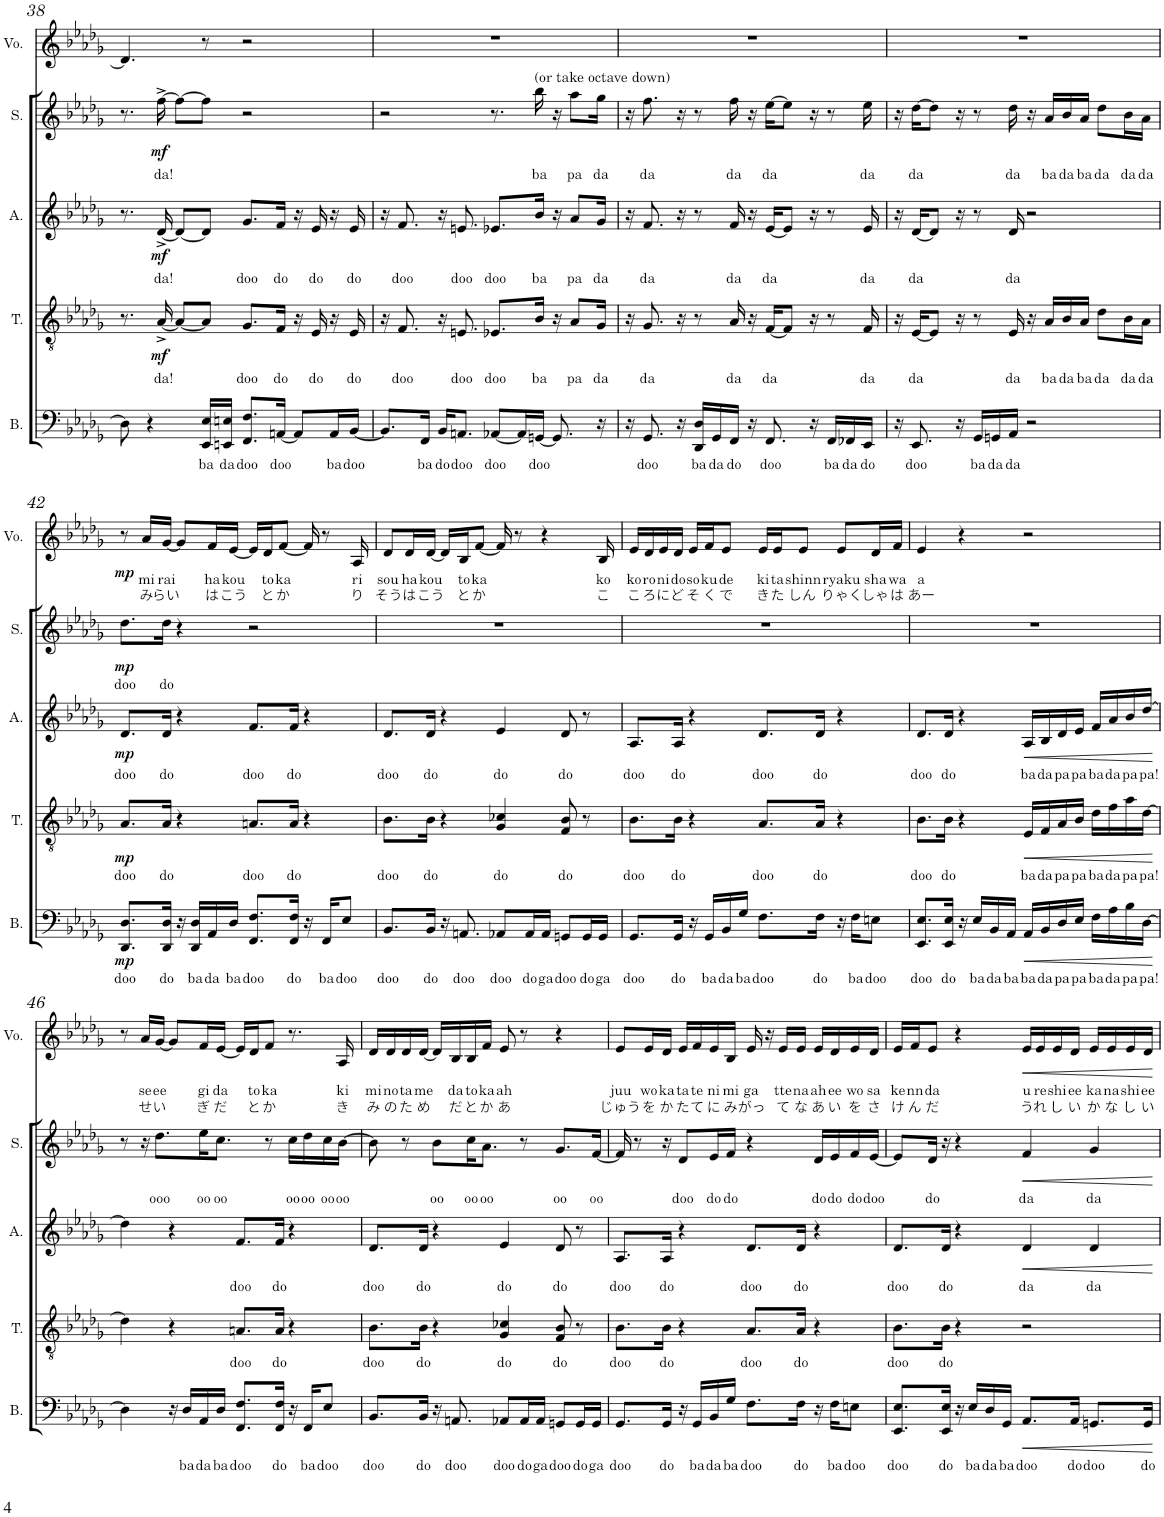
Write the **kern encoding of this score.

**kern	**text	**dynam	**kern	**text	**dynam	**kern	**text	**dynam	**kern	**text	**dynam	**kern	**text	**text	**dynam
*part5	*part5	*part5	*part4	*part4	*part4	*part3	*part3	*part3	*part2	*part2	*part2	*part1	*part1	*part1	*part1
*staff5	*staff5	*staff5	*staff4	*staff4	*staff4	*staff3	*staff3	*staff3	*staff2	*staff2	*staff2	*staff1	*staff1	*staff1	*staff1
*I"Bass	*	*	*I"Tenor	*	*	*I"Alto	*	*	*I"Soprano	*	*	*I"Voice	*	*	*
*I'B.	*	*	*I'T.	*	*	*I'A.	*	*	*I'S.	*	*	*I'Vo.	*	*	*
!!LO:PB:g=z
*clefF4	*	*	*clefGv2	*	*	*clefG2	*	*	*clefG2	*	*	*clefG2	*	*	*
*k[b-e-a-d-g-]	*	*	*k[b-e-a-d-g-]	*	*	*k[b-e-a-d-g-]	*	*	*k[b-e-a-d-g-]	*	*	*k[b-e-a-d-g-]	*	*	*
*M4/4	*	*	*M4/4	*	*	*M4/4	*	*	*M4/4	*	*	*M4/4	*	*	*
=38	=38	=38	=38	=38	=38	=38	=38	=38	=38	=38	=38	=38	=38	=38	=38
8D-\]	.	.	8.r	.	.	8.r	.	.	8.r	.	.	4.d-/]	.	.	.
4r	.	.	.	.	.	.	.	.	.	.	.	.	.	.	.
!	!	!	!	!LO:LY:b	!LO:DY:b	!	!LO:LY:b	!LO:DY:b	!	!LO:LY:b	!LO:DY:b	!	!	!	!
.	.	.	[16A-^/	da!	mf	[16d-^/	da!	mf	[16ff^\	da!	mf	.	.	.	.
.	.	.	8A-/L_	.	.	8d-/L_	.	.	8ff\L_	.	.	.	.	.	.
!	!LO:LY:b	!	!	!	!	!	!	!	!	!	!	!	!	!	!
16EE-/ 16E-/LL	ba	.	8A-/J]	.	.	8d-/J]	.	.	8ff\J]	.	.	8r	.	.	.
!	!LO:LY:b	!	!	!	!	!	!	!	!	!	!	!	!	!	!
16EEn/ 16En/JJ	da	.	.	.	.	.	.	.	.	.	.	.	.	.	.
!	!LO:LY:b	!	!	!LO:LY:b	!	!	!LO:LY:b	!	!	!	!	!	!	!	!
8.FF/ 8.F/L	doo	.	8.G-/L	doo	.	8.g-/L	doo	.	2r	.	.	2r	.	.	.
!	!LO:LY:b	!	!	!LO:LY:b	!	!	!LO:LY:b	!	!	!	!	!	!	!	!
[16AAn/Jk	doo	.	16F/Jk	do	.	16f/Jk	do	.	.	.	.	.	.	.	.
8AA/L]	.	.	16r	.	.	16r	.	.	.	.	.	.	.	.	.
!	!	!	!	!LO:LY:b	!	!	!LO:LY:b	!	!	!	!	!	!	!	!
.	.	.	16E-/	do	.	16e-/	do	.	.	.	.	.	.	.	.
!	!LO:LY:b	!	!	!	!	!	!	!	!	!	!	!	!	!	!
16AA/L	ba	.	16r	.	.	16r	.	.	.	.	.	.	.	.	.
!	!LO:LY:b	!	!	!LO:LY:b	!	!	!LO:LY:b	!	!	!	!	!	!	!	!
[16BB-/JJ	doo	.	16E-/	do	.	16e-/	do	.	.	.	.	.	.	.	.
=39	=39	=39	=39	=39	=39	=39	=39	=39	=39	=39	=39	=39	=39	=39	=39
8.BB-/L]	.	.	16r	.	.	16r	.	.	2r	.	.	1r	.	.	.
!	!	!	!	!LO:LY:b	!	!	!LO:LY:b	!	!	!	!	!	!	!	!
.	.	.	8.F/	doo	.	8.f/	doo	.	.	.	.	.	.	.	.
!	!LO:LY:b	!	!	!	!	!	!	!	!	!	!	!	!	!	!
16FF/Jk	ba	.	.	.	.	.	.	.	.	.	.	.	.	.	.
!	!LO:LY:b	!	!	!	!	!	!	!	!	!	!	!	!	!	!
16BB-/KL	do	.	16r	.	.	16r	.	.	.	.	.	.	.	.	.
!	!LO:LY:b	!	!	!LO:LY:b	!	!	!LO:LY:b	!	!	!	!	!	!	!	!
8.AAn/J	doo	.	8.En/	doo	.	8.en/	doo	.	.	.	.	.	.	.	.
!	!LO:LY:b	!	!	!LO:LY:b	!	!	!LO:LY:b	!	!	!	!	!	!	!	!
[8AA-X/L	doo	.	8.E-X/L	doo	.	8.e-X/L	doo	.	8.r	.	.	.	.	.	.
16AA-/L]	.	.	.	.	.	.	.	.	.	.	.	.	.	.	.
!	!	!	!	!	!	!	!	!	!LO:TX:a:t=(or take octave down)	!	!	!	!	!	!
!	!LO:LY:b	!	!	!LO:LY:b	!	!	!LO:LY:b	!	!	!LO:LY:b	!	!	!	!	!
[16GGn/JJ	doo	.	16B-/Jk	ba	.	16b-/Jk	ba	.	16bb-\	ba	.	.	.	.	.
8.GG/]	.	.	16r	.	.	16r	.	.	16r	.	.	.	.	.	.
!	!	!	!	!LO:LY:b	!	!	!LO:LY:b	!	!	!LO:LY:b	!	!	!	!	!
.	.	.	8A-/L	pa	.	8a-/L	pa	.	8aa-\L	pa	.	.	.	.	.
!	!	!	!	!LO:LY:b	!	!	!LO:LY:b	!	!	!LO:LY:b	!	!	!	!	!
16r	.	.	16G-/Jk	da	.	16g-/Jk	da	.	16gg-\Jk	da	.	.	.	.	.
=40	=40	=40	=40	=40	=40	=40	=40	=40	=40	=40	=40	=40	=40	=40	=40
16r	.	.	16r	.	.	16r	.	.	16r	.	.	1r	.	.	.
!	!LO:LY:b	!	!	!LO:LY:b	!	!	!LO:LY:b	!	!	!LO:LY:b	!	!	!	!	!
8.GG-/	doo	.	8.G-/	da	.	8.f/	da	.	8.ff\	da	.	.	.	.	.
16r	.	.	16r	.	.	16r	.	.	16r	.	.	.	.	.	.
!	!LO:LY:b	!	!	!	!	!	!	!	!	!	!	!	!	!	!
16DD-/ 16D-/LL	ba	.	8r	.	.	8r	.	.	8r	.	.	.	.	.	.
!	!LO:LY:b	!	!	!	!	!	!	!	!	!	!	!	!	!	!
16GG-/	da	.	.	.	.	.	.	.	.	.	.	.	.	.	.
!	!LO:LY:b	!	!	!LO:LY:b	!	!	!LO:LY:b	!	!	!LO:LY:b	!	!	!	!	!
16FF/JJ	do	.	16A-/	da	.	16f/	da	.	16ff\	da	.	.	.	.	.
16r	.	.	16r	.	.	16r	.	.	16r	.	.	.	.	.	.
!	!LO:LY:b	!	!	!LO:LY:b	!	!	!LO:LY:b	!	!	!LO:LY:b	!	!	!	!	!
8.FF/	doo	.	[16F/KL	da	.	[16e-/KL	da	.	[16ee-\KL	da	.	.	.	.	.
.	.	.	8F/J]	.	.	8e-/J]	.	.	8ee-\J]	.	.	.	.	.	.
16r	.	.	16r	.	.	16r	.	.	16r	.	.	.	.	.	.
!	!LO:LY:b	!	!	!	!	!	!	!	!	!	!	!	!	!	!
16FF/LL	ba	.	8r	.	.	8r	.	.	8r	.	.	.	.	.	.
!	!LO:LY:b	!	!	!	!	!	!	!	!	!	!	!	!	!	!
16FF-X/	da	.	.	.	.	.	.	.	.	.	.	.	.	.	.
!	!LO:LY:b	!	!	!LO:LY:b	!	!	!LO:LY:b	!	!	!LO:LY:b	!	!	!	!	!
16EE-/JJ	do	.	16F/	da	.	16e-/	da	.	16ee-\	da	.	.	.	.	.
=41	=41	=41	=41	=41	=41	=41	=41	=41	=41	=41	=41	=41	=41	=41	=41
16r	.	.	16r	.	.	16r	.	.	16r	.	.	1r	.	.	.
!	!LO:LY:b	!	!	!LO:LY:b	!	!	!LO:LY:b	!	!	!LO:LY:b	!	!	!	!	!
8.EE-/	doo	.	[16E-/KL	da	.	[16d-/KL	da	.	[16dd-\KL	da	.	.	.	.	.
.	.	.	8E-/J]	.	.	8d-/J]	.	.	8dd-\J]	.	.	.	.	.	.
16r	.	.	16r	.	.	16r	.	.	16r	.	.	.	.	.	.
!	!LO:LY:b	!	!	!	!	!	!	!	!	!	!	!	!	!	!
16GG-/LL	ba	.	8r	.	.	8r	.	.	8r	.	.	.	.	.	.
!	!LO:LY:b	!	!	!	!	!	!	!	!	!	!	!	!	!	!
16GGn/	da	.	.	.	.	.	.	.	.	.	.	.	.	.	.
!	!LO:LY:b	!	!	!LO:LY:b	!	!	!LO:LY:b	!	!	!LO:LY:b	!	!	!	!	!
16AA-/JJ	da	.	16E-/	da	.	16d-/	da	.	16dd-\	da	.	.	.	.	.
2r	.	.	16r	.	.	2r	.	.	16r	.	.	.	.	.	.
!	!	!	!	!LO:LY:b	!	!	!	!	!	!LO:LY:b	!	!	!	!	!
.	.	.	16A-/LL	ba	.	.	.	.	16a-/LL	ba	.	.	.	.	.
!	!	!	!	!LO:LY:b	!	!	!	!	!	!LO:LY:b	!	!	!	!	!
.	.	.	16B-/	da	.	.	.	.	16b-/	da	.	.	.	.	.
!	!	!	!	!LO:LY:b	!	!	!	!	!	!LO:LY:b	!	!	!	!	!
.	.	.	16A-/JJ	ba	.	.	.	.	16a-/JJ	ba	.	.	.	.	.
!	!	!	!	!LO:LY:b	!	!	!	!	!	!LO:LY:b	!	!	!	!	!
.	.	.	8d-\L	da	.	.	.	.	8dd-\L	da	.	.	.	.	.
!	!	!	!	!LO:LY:b	!	!	!	!	!	!LO:LY:b	!	!	!	!	!
.	.	.	16B-\L	da	.	.	.	.	16b-\L	da	.	.	.	.	.
!	!	!	!	!LO:LY:b	!	!	!	!	!	!LO:LY:b	!	!	!	!	!
.	.	.	16A-\JJ	da	.	.	.	.	16a-\JJ	da	.	.	.	.	.
!!LO:LB:g=z
=42	=42	=42	=42	=42	=42	=42	=42	=42	=42	=42	=42	=42	=42	=42	=42
!	!LO:LY:b	!LO:DY:b	!	!LO:LY:b	!LO:DY:b	!	!LO:LY:b	!LO:DY:b	!	!LO:LY:b	!LO:DY:b	!	!	!	!LO:DY:b
8.DD-/ 8.D-/L	doo	mp	8.A-/L	doo	mp	8.d-/L	doo	mp	8.dd-\L	doo	mp	8r	.	.	mp
!	!	!	!	!	!	!	!	!	!	!	!	!	!LO:LY:b	!LO:LY:b	!
.	.	.	.	.	.	.	.	.	.	.	.	16a-/LL	mi	み	.
!	!LO:LY:b	!	!	!LO:LY:b	!	!	!LO:LY:b	!	!	!LO:LY:b	!	!	!LO:LY:b	!LO:LY:b	!
16DD-/ 16D-/Jk	do	.	16A-/Jk	do	.	16d-/Jk	do	.	16dd-\Jk	do	.	[16g-/JJ	rai	らい	.
16r	.	.	4r	.	.	4r	.	.	4r	.	.	8g-/L]	.	.	.
!	!LO:LY:b	!	!	!	!	!	!	!	!	!	!	!	!	!	!
16DD-/ 16D-/LL	ba	.	.	.	.	.	.	.	.	.	.	.	.	.	.
!	!LO:LY:b	!	!	!	!	!	!	!	!	!	!	!	!LO:LY:b	!LO:LY:b	!
16AA-/	da	.	.	.	.	.	.	.	.	.	.	16f/L	ha	は	.
!	!LO:LY:b	!	!	!	!	!	!	!	!	!	!	!	!LO:LY:b	!LO:LY:b	!
16D-/JJ	ba	.	.	.	.	.	.	.	.	.	.	[16e-/JJ	kou	こう	.
!	!LO:LY:b	!	!	!LO:LY:b	!	!	!LO:LY:b	!	!	!	!	!	!	!	!
8.FF/ 8.F/L	doo	.	8.An/L	doo	.	8.f/L	doo	.	2r	.	.	16e-/LL]	.	.	.
!	!	!	!	!	!	!	!	!	!	!	!	!	!LO:LY:b	!LO:LY:b	!
.	.	.	.	.	.	.	.	.	.	.	.	16d-/J	to	と	.
!	!	!	!	!	!	!	!	!	!	!	!	!	!LO:LY:b	!LO:LY:b	!
.	.	.	.	.	.	.	.	.	.	.	.	[8f/J	ka	か	.
!	!LO:LY:b	!	!	!LO:LY:b	!	!	!LO:LY:b	!	!	!	!	!	!	!	!
16FF/ 16F/Jk	do	.	16A/Jk	do	.	16f/Jk	do	.	.	.	.	.	.	.	.
16r	.	.	4r	.	.	4r	.	.	.	.	.	16f/]	.	.	.
!	!LO:LY:b	!	!	!	!	!	!	!	!	!	!	!	!	!	!
16FF/KL	ba	.	.	.	.	.	.	.	.	.	.	8r	.	.	.
!	!LO:LY:b	!	!	!	!	!	!	!	!	!	!	!	!	!	!
8E-/J	doo	.	.	.	.	.	.	.	.	.	.	.	.	.	.
!	!	!	!	!	!	!	!	!	!	!	!	!	!LO:LY:b	!LO:LY:b	!
.	.	.	.	.	.	.	.	.	.	.	.	16A-/	ri	り	.
=43	=43	=43	=43	=43	=43	=43	=43	=43	=43	=43	=43	=43	=43	=43	=43
!	!LO:LY:b	!	!	!LO:LY:b	!	!	!LO:LY:b	!	!	!	!	!	!LO:LY:b	!LO:LY:b	!
8.BB-/L	doo	.	8.B-\L	doo	.	8.d-/L	doo	.	1r	.	.	8d-/L	sou	そう	.
!	!	!	!	!	!	!	!	!	!	!	!	!	!LO:LY:b	!LO:LY:b	!
.	.	.	.	.	.	.	.	.	.	.	.	16d-/L	ha	は	.
!	!LO:LY:b	!	!	!LO:LY:b	!	!	!LO:LY:b	!	!	!	!	!	!LO:LY:b	!LO:LY:b	!
16BB-/Jk	do	.	16B-\Jk	do	.	16d-/Jk	do	.	.	.	.	[16d-/JJ	kou	こう	.
16r	.	.	4r	.	.	4r	.	.	.	.	.	16d-/LL]	.	.	.
!	!LO:LY:b	!	!	!	!	!	!	!	!	!	!	!	!LO:LY:b	!LO:LY:b	!
8.AAn/	doo	.	.	.	.	.	.	.	.	.	.	16B-/J	to	と	.
!	!	!	!	!	!	!	!	!	!	!	!	!	!LO:LY:b	!LO:LY:b	!
.	.	.	.	.	.	.	.	.	.	.	.	[8f/J	ka	か	.
!	!LO:LY:b	!	!	!LO:LY:b	!	!	!LO:LY:b	!	!	!	!	!	!	!	!
8AA-X/L	doo	.	4G-/ 4c-X/	do	.	4e-/	do	.	.	.	.	16f/]	.	.	.
.	.	.	.	.	.	.	.	.	.	.	.	8r	.	.	.
!	!LO:LY:b	!	!	!	!	!	!	!	!	!	!	!	!	!	!
16AA-/L	do	.	.	.	.	.	.	.	.	.	.	.	.	.	.
!	!LO:LY:b	!	!	!	!	!	!	!	!	!	!	!	!	!	!
16AA-/JJ	ga	.	.	.	.	.	.	.	.	.	.	4r	.	.	.
!	!LO:LY:b	!	!	!LO:LY:b	!	!	!LO:LY:b	!	!	!	!	!	!	!	!
8GGn/L	doo	.	8F/ 8B-/	do	.	8d-/	do	.	.	.	.	.	.	.	.
!	!LO:LY:b	!	!	!	!	!	!	!	!	!	!	!	!	!	!
16GG/L	do	.	8r	.	.	8r	.	.	.	.	.	.	.	.	.
!	!LO:LY:b	!	!	!	!	!	!	!	!	!	!	!	!LO:LY:b	!LO:LY:b	!
16GG/JJ	ga	.	.	.	.	.	.	.	.	.	.	16B-/	ko	こ	.
=44	=44	=44	=44	=44	=44	=44	=44	=44	=44	=44	=44	=44	=44	=44	=44
!	!LO:LY:b	!	!	!LO:LY:b	!	!	!LO:LY:b	!	!	!	!	!	!LO:LY:b	!LO:LY:b	!
8.GG-/L	doo	.	8.B-\L	doo	.	8.A-/L	doo	.	1r	.	.	16e-/LL	ko	こ	.
!	!	!	!	!	!	!	!	!	!	!	!	!	!LO:LY:b	!LO:LY:b	!
.	.	.	.	.	.	.	.	.	.	.	.	16d-/	ro	ろ	.
!	!	!	!	!	!	!	!	!	!	!	!	!	!LO:LY:b	!LO:LY:b	!
.	.	.	.	.	.	.	.	.	.	.	.	16e-/	ni	に	.
!	!LO:LY:b	!	!	!LO:LY:b	!	!	!LO:LY:b	!	!	!	!	!	!LO:LY:b	!LO:LY:b	!
16GG-/Jk	do	.	16B-\Jk	do	.	16A-/Jk	do	.	.	.	.	16d-/JJ	do	ど	.
!	!	!	!	!	!	!	!	!	!	!	!	!	!LO:LY:b	!LO:LY:b	!
16r	.	.	4r	.	.	4r	.	.	.	.	.	16e-/LL	so	そ	.
!	!LO:LY:b	!	!	!	!	!	!	!	!	!	!	!	!LO:LY:b	!LO:LY:b	!
16GG-/LL	ba	.	.	.	.	.	.	.	.	.	.	16f/J	ku	く	.
!	!LO:LY:b	!	!	!	!	!	!	!	!	!	!	!	!LO:LY:b	!LO:LY:b	!
16BB-/	da	.	.	.	.	.	.	.	.	.	.	8e-/J	de	で	.
!	!LO:LY:b	!	!	!	!	!	!	!	!	!	!	!	!	!	!
16G-/JJ	ba	.	.	.	.	.	.	.	.	.	.	.	.	.	.
!	!LO:LY:b	!	!	!LO:LY:b	!	!	!LO:LY:b	!	!	!	!	!	!LO:LY:b	!LO:LY:b	!
8.F\L	doo	.	8.A-/L	doo	.	8.d-/L	doo	.	.	.	.	16e-/LL	ki	き	.
!	!	!	!	!	!	!	!	!	!	!	!	!	!LO:LY:b	!LO:LY:b	!
.	.	.	.	.	.	.	.	.	.	.	.	16e-/J	ta	た	.
!	!	!	!	!	!	!	!	!	!	!	!	!	!LO:LY:b	!LO:LY:b	!
.	.	.	.	.	.	.	.	.	.	.	.	8e-/J	shinn	しん	.
!	!LO:LY:b	!	!	!LO:LY:b	!	!	!LO:LY:b	!	!	!	!	!	!	!	!
16F\Jk	do	.	16A-/Jk	do	.	16d-/Jk	do	.	.	.	.	.	.	.	.
!	!	!	!	!	!	!	!	!	!	!	!	!	!LO:LY:b	!LO:LY:b	!
16r	.	.	4r	.	.	4r	.	.	.	.	.	8e-/L	ryaku	りゃく	.
!	!LO:LY:b	!	!	!	!	!	!	!	!	!	!	!	!	!	!
16F\KL	ba	.	.	.	.	.	.	.	.	.	.	.	.	.	.
!	!LO:LY:b	!	!	!	!	!	!	!	!	!	!	!	!LO:LY:b	!LO:LY:b	!
8En\J	doo	.	.	.	.	.	.	.	.	.	.	16d-/L	sha	しゃ	.
!	!	!	!	!	!	!	!	!	!	!	!	!	!LO:LY:b	!LO:LY:b	!
.	.	.	.	.	.	.	.	.	.	.	.	16f/JJ	wa	は	.
=45	=45	=45	=45	=45	=45	=45	=45	=45	=45	=45	=45	=45	=45	=45	=45
!	!LO:LY:b	!	!	!LO:LY:b	!	!	!LO:LY:b	!	!	!	!	!	!LO:LY:b	!LO:LY:b	!
8.EE-/ 8.E-/L	doo	.	8.B-\L	doo	.	8.d-/L	doo	.	1r	.	.	4e-/	a	あー	.
!	!LO:LY:b	!	!	!LO:LY:b	!	!	!LO:LY:b	!	!	!	!	!	!	!	!
16EE-/ 16E-/Jk	do	.	16B-\Jk	do	.	16d-/Jk	do	.	.	.	.	.	.	.	.
16r	.	.	4r	.	.	4r	.	.	.	.	.	4r	.	.	.
!	!LO:LY:b	!	!	!	!	!	!	!	!	!	!	!	!	!	!
16E-/LL	ba	.	.	.	.	.	.	.	.	.	.	.	.	.	.
!	!LO:LY:b	!	!	!	!	!	!	!	!	!	!	!	!	!	!
16BB-/	da	.	.	.	.	.	.	.	.	.	.	.	.	.	.
!	!LO:LY:b	!	!	!	!	!	!	!	!	!	!	!	!	!	!
16AA-/JJ	ba	.	.	.	.	.	.	.	.	.	.	.	.	.	.
!	!LO:LY:b	!LO:HP:b	!	!LO:LY:b	!LO:HP:b	!	!LO:LY:b	!LO:HP:b	!	!	!	!	!	!	!
16AA-/LL	ba	<	16E-/LL	ba	<	16A-/LL	ba	<	.	.	.	2r	.	.	.
!	!LO:LY:b	!	!	!LO:LY:b	!	!	!LO:LY:b	!	!	!	!	!	!	!	!
16BB-/	da	.	16F/	da	.	16B-/	da	.	.	.	.	.	.	.	.
!	!LO:LY:b	!	!	!LO:LY:b	!	!	!LO:LY:b	!	!	!	!	!	!	!	!
16D-/	pa	.	16A-/	pa	.	16d-/	pa	.	.	.	.	.	.	.	.
!	!LO:LY:b	!	!	!LO:LY:b	!	!	!LO:LY:b	!	!	!	!	!	!	!	!
16E-/JJ	pa	.	16B-/JJ	pa	.	16e-/JJ	pa	.	.	.	.	.	.	.	.
!	!LO:LY:b	!	!	!LO:LY:b	!	!	!LO:LY:b	!	!	!	!	!	!	!	!
16F\LL	ba	.	16d-\LL	ba	.	16f/LL	ba	.	.	.	.	.	.	.	.
!	!LO:LY:b	!	!	!LO:LY:b	!	!	!LO:LY:b	!	!	!	!	!	!	!	!
16A-\	da	.	16f\	da	.	16a-/	da	.	.	.	.	.	.	.	.
!	!LO:LY:b	!	!	!LO:LY:b	!	!	!LO:LY:b	!	!	!	!	!	!	!	!
16B-\	pa	.	16a-\	pa	.	16b-/	pa	.	.	.	.	.	.	.	.
!	!LO:LY:b	!	!	!LO:LY:b	!	!	!LO:LY:b	!	!	!	!	!	!	!	!
[16D-\JJ	pa!	.	[16d-\JJ	pa!	.	[16dd-/JJ	pa!	.	.	.	.	.	.	.	.
.	.	[	.	.	[	.	.	[	.	.	.	.	.	.	.
!!LO:LB:g=z
=46	=46	=46	=46	=46	=46	=46	=46	=46	=46	=46	=46	=46	=46	=46	=46
4D-\]	.	.	4d-\]	.	.	4dd-\]	.	.	8r	.	.	8r	.	.	.
!	!	!	!	!	!	!	!	!	!	!	!	!	!LO:LY:b	!LO:LY:b	!
.	.	.	.	.	.	.	.	.	16r	.	.	16a-/LL	se	せ	.
!	!	!	!	!	!	!	!	!	!	!LO:LY:b	!	!	!LO:LY:b	!LO:LY:b	!
.	.	.	.	.	.	.	.	.	8.dd-\L	ooo	.	[16g-/JJ	ee	い	.
16r	.	.	4r	.	.	4r	.	.	.	.	.	8g-/L]	.	.	.
!	!LO:LY:b	!	!	!	!	!	!	!	!	!	!	!	!	!	!
16D-/LL	ba	.	.	.	.	.	.	.	.	.	.	.	.	.	.
!	!LO:LY:b	!	!	!	!	!	!	!	!	!LO:LY:b	!	!	!LO:LY:b	!LO:LY:b	!
16AA-/	da	.	.	.	.	.	.	.	16ee-\K	oo	.	16f/L	gi	ぎ	.
!	!LO:LY:b	!	!	!	!	!	!	!	!	!LO:LY:b	!	!	!LO:LY:b	!LO:LY:b	!
16D-/JJ	ba	.	.	.	.	.	.	.	8.cc\J	oo	.	[16e-/JJ	da	だ	.
!	!LO:LY:b	!	!	!LO:LY:b	!	!	!LO:LY:b	!	!	!	!	!	!	!	!
8.FF/ 8.F/L	doo	.	8.An/L	doo	.	8.f/L	doo	.	.	.	.	16e-/LL]	.	.	.
!	!	!	!	!	!	!	!	!	!	!	!	!	!LO:LY:b	!LO:LY:b	!
.	.	.	.	.	.	.	.	.	.	.	.	16d-/J	to	と	.
!	!	!	!	!	!	!	!	!	!	!	!	!	!LO:LY:b	!LO:LY:b	!
.	.	.	.	.	.	.	.	.	8r	.	.	8f/J	ka	か	.
!	!LO:LY:b	!	!	!LO:LY:b	!	!	!LO:LY:b	!	!	!	!	!	!	!	!
16FF/ 16F/Jk	do	.	16A/Jk	do	.	16f/Jk	do	.	.	.	.	.	.	.	.
!	!	!	!	!	!	!	!	!	!	!LO:LY:b	!	!	!	!	!
16r	.	.	4r	.	.	4r	.	.	16cc\LL	oo	.	8.r	.	.	.
!	!LO:LY:b	!	!	!	!	!	!	!	!	!LO:LY:b	!	!	!	!	!
16FF/KL	ba	.	.	.	.	.	.	.	16dd-\	oo	.	.	.	.	.
!	!LO:LY:b	!	!	!	!	!	!	!	!	!LO:LY:b	!	!	!	!	!
8E-/J	doo	.	.	.	.	.	.	.	16cc\	oo	.	.	.	.	.
!	!	!	!	!	!	!	!	!	!	!LO:LY:b	!	!	!LO:LY:b	!LO:LY:b	!
.	.	.	.	.	.	.	.	.	[16b-\JJ	oo	.	16A-/	ki	き	.
=47	=47	=47	=47	=47	=47	=47	=47	=47	=47	=47	=47	=47	=47	=47	=47
!	!LO:LY:b	!	!	!LO:LY:b	!	!	!LO:LY:b	!	!	!	!	!	!LO:LY:b	!LO:LY:b	!
8.BB-/L	doo	.	8.B-\L	doo	.	8.d-/L	doo	.	8b-\]	.	.	16d-/LL	mi	み	.
!	!	!	!	!	!	!	!	!	!	!	!	!	!LO:LY:b	!LO:LY:b	!
.	.	.	.	.	.	.	.	.	.	.	.	16d-/	no	の	.
!	!	!	!	!	!	!	!	!	!	!	!	!	!LO:LY:b	!LO:LY:b	!
.	.	.	.	.	.	.	.	.	8r	.	.	16d-/	ta	た	.
!	!LO:LY:b	!	!	!LO:LY:b	!	!	!LO:LY:b	!	!	!	!	!	!LO:LY:b	!LO:LY:b	!
16BB-/Jk	do	.	16B-\Jk	do	.	16d-/Jk	do	.	.	.	.	[16d-/JJ	me	め	.
!	!	!	!	!	!	!	!	!	!	!LO:LY:b	!	!	!	!	!
16r	.	.	4r	.	.	4r	.	.	8b-\L	oo	.	16d-/LL]	.	.	.
!	!LO:LY:b	!	!	!	!	!	!	!	!	!	!	!	!LO:LY:b	!LO:LY:b	!
8.AAn/	doo	.	.	.	.	.	.	.	.	.	.	16B-/	da	だ	.
!	!	!	!	!	!	!	!	!	!	!LO:LY:b	!	!	!LO:LY:b	!LO:LY:b	!
.	.	.	.	.	.	.	.	.	16cc\K	oo	.	16B-/	to	と	.
!	!	!	!	!	!	!	!	!	!	!LO:LY:b	!	!	!LO:LY:b	!LO:LY:b	!
.	.	.	.	.	.	.	.	.	8.a-\J	oo	.	16f/JJ	ka	か	.
!	!LO:LY:b	!	!	!LO:LY:b	!	!	!LO:LY:b	!	!	!	!	!	!LO:LY:b	!LO:LY:b	!
8AA-X/L	doo	.	4G-/ 4c-X/	do	.	4e-/	do	.	.	.	.	8e-/	ah	あ	.
!	!LO:LY:b	!	!	!	!	!	!	!	!	!	!	!	!	!	!
16AA-/L	do	.	.	.	.	.	.	.	8r	.	.	8r	.	.	.
!	!LO:LY:b	!	!	!	!	!	!	!	!	!	!	!	!	!	!
16AA-/JJ	ga	.	.	.	.	.	.	.	.	.	.	.	.	.	.
!	!LO:LY:b	!	!	!LO:LY:b	!	!	!LO:LY:b	!	!	!LO:LY:b	!	!	!	!	!
8GGn/L	doo	.	8F/ 8B-/	do	.	8d-/	do	.	8.g-/L	oo	.	4r	.	.	.
!	!LO:LY:b	!	!	!	!	!	!	!	!	!	!	!	!	!	!
16GG/L	do	.	8r	.	.	8r	.	.	.	.	.	.	.	.	.
!	!LO:LY:b	!	!	!	!	!	!	!	!	!LO:LY:b	!	!	!	!	!
16GG/JJ	ga	.	.	.	.	.	.	.	[16f/Jk	oo	.	.	.	.	.
=48	=48	=48	=48	=48	=48	=48	=48	=48	=48	=48	=48	=48	=48	=48	=48
!	!LO:LY:b	!	!	!LO:LY:b	!	!	!LO:LY:b	!	!	!	!	!	!LO:LY:b	!LO:LY:b	!
8.GG-/L	doo	.	8.B-\L	doo	.	8.A-/L	doo	.	16f/]	.	.	8e-/L	juu	じゅう	.
.	.	.	.	.	.	.	.	.	8r	.	.	.	.	.	.
!	!	!	!	!	!	!	!	!	!	!	!	!	!LO:LY:b	!LO:LY:b	!
.	.	.	.	.	.	.	.	.	.	.	.	16e-/L	wo	を	.
!	!LO:LY:b	!	!	!LO:LY:b	!	!	!LO:LY:b	!	!	!	!	!	!LO:LY:b	!LO:LY:b	!
16GG-/Jk	do	.	16B-\Jk	do	.	16A-/Jk	do	.	16r	.	.	16d-/JJ	ka	か	.
!	!	!	!	!	!	!	!	!	!	!LO:LY:b	!	!	!LO:LY:b	!LO:LY:b	!
16r	.	.	4r	.	.	4r	.	.	8d-/L	doo	.	16e-/LL	ta	た	.
!	!LO:LY:b	!	!	!	!	!	!	!	!	!	!	!	!LO:LY:b	!LO:LY:b	!
16GG-/LL	ba	.	.	.	.	.	.	.	.	.	.	16f/	te	て	.
!	!LO:LY:b	!	!	!	!	!	!	!	!	!LO:LY:b	!	!	!LO:LY:b	!LO:LY:b	!
16BB-/	da	.	.	.	.	.	.	.	16e-/L	do	.	16e-/	ni	に	.
!	!LO:LY:b	!	!	!	!	!	!	!	!	!LO:LY:b	!	!	!LO:LY:b	!LO:LY:b	!
16G-/JJ	ba	.	.	.	.	.	.	.	16f/JJ	do	.	16B-/JJ	mi	み	.
!	!LO:LY:b	!	!	!LO:LY:b	!	!	!LO:LY:b	!	!	!	!	!	!LO:LY:b	!LO:LY:b	!
8.F\L	doo	.	8.A-/L	doo	.	8.d-/L	doo	.	4r	.	.	16e-/	ga	がっ	.
.	.	.	.	.	.	.	.	.	.	.	.	16r	.	.	.
!	!	!	!	!	!	!	!	!	!	!	!	!	!LO:LY:b	!LO:LY:b	!
.	.	.	.	.	.	.	.	.	.	.	.	16e-/LL	tte	て	.
!	!LO:LY:b	!	!	!LO:LY:b	!	!	!LO:LY:b	!	!	!	!	!	!LO:LY:b	!LO:LY:b	!
16F\Jk	do	.	16A-/Jk	do	.	16d-/Jk	do	.	.	.	.	16e-/JJ	na	な	.
!	!	!	!	!	!	!	!	!	!	!LO:LY:b	!	!	!LO:LY:b	!LO:LY:b	!
16r	.	.	4r	.	.	4r	.	.	16d-/LL	do	.	16e-/LL	ah	あ	.
!	!LO:LY:b	!	!	!	!	!	!	!	!	!LO:LY:b	!	!	!LO:LY:b	!LO:LY:b	!
16F\KL	ba	.	.	.	.	.	.	.	16e-/	do	.	16d-/	ee	い	.
!	!LO:LY:b	!	!	!	!	!	!	!	!	!LO:LY:b	!	!	!LO:LY:b	!LO:LY:b	!
8En\J	doo	.	.	.	.	.	.	.	16f/	do	.	16e-/	wo	を	.
!	!	!	!	!	!	!	!	!	!	!LO:LY:b	!	!	!LO:LY:b	!LO:LY:b	!
.	.	.	.	.	.	.	.	.	[16e-/JJ	doo	.	16d-/JJ	sa	さ	.
=49	=49	=49	=49	=49	=49	=49	=49	=49	=49	=49	=49	=49	=49	=49	=49
!	!LO:LY:b	!	!	!LO:LY:b	!	!	!LO:LY:b	!	!	!	!	!	!LO:LY:b	!LO:LY:b	!
8.EE-/ 8.E-/L	doo	.	8.B-\L	doo	.	8.d-/L	doo	.	8e-/L]	.	.	16e-/LL	ke	け	.
!	!	!	!	!	!	!	!	!	!	!	!	!	!LO:LY:b	!LO:LY:b	!
.	.	.	.	.	.	.	.	.	.	.	.	16f/J	nn	ん	.
!	!	!	!	!	!	!	!	!	!	!LO:LY:b	!	!	!LO:LY:b	!LO:LY:b	!
.	.	.	.	.	.	.	.	.	16d-/Jk	do	.	8e-/J	da	だ	.
!	!LO:LY:b	!	!	!LO:LY:b	!	!	!LO:LY:b	!	!	!	!	!	!	!	!
16EE-/ 16E-/Jk	do	.	16B-\Jk	do	.	16d-/Jk	do	.	16r	.	.	.	.	.	.
16r	.	.	4r	.	.	4r	.	.	4r	.	.	4r	.	.	.
!	!LO:LY:b	!	!	!	!	!	!	!	!	!	!	!	!	!	!
16E-/LL	ba	.	.	.	.	.	.	.	.	.	.	.	.	.	.
!	!LO:LY:b	!	!	!	!	!	!	!	!	!	!	!	!	!	!
16D-/	da	.	.	.	.	.	.	.	.	.	.	.	.	.	.
!	!LO:LY:b	!	!	!	!	!	!	!	!	!	!	!	!	!	!
16GG-/JJ	ba	.	.	.	.	.	.	.	.	.	.	.	.	.	.
!	!LO:LY:b	!LO:HP:b	!	!	!	!	!LO:LY:b	!LO:HP:b	!	!LO:LY:b	!LO:HP:b	!	!LO:LY:b	!LO:LY:b	!LO:HP:b
8.AA-/L	doo	<	2r	.	.	4d-/	da	<	4f/	da	<	16e-/LL	u	う	<
!	!	!	!	!	!	!	!	!	!	!	!	!	!LO:LY:b	!LO:LY:b	!
.	.	.	.	.	.	.	.	.	.	.	.	16e-/	re	れ	.
!	!	!	!	!	!	!	!	!	!	!	!	!	!LO:LY:b	!LO:LY:b	!
.	.	.	.	.	.	.	.	.	.	.	.	16e-/	shi	し	.
!	!LO:LY:b	!	!	!	!	!	!	!	!	!	!	!	!LO:LY:b	!LO:LY:b	!
16AA-/Jk	do	.	.	.	.	.	.	.	.	.	.	16d-/JJ	ee	い	.
!	!LO:LY:b	!	!	!	!	!	!LO:LY:b	!	!	!LO:LY:b	!	!	!LO:LY:b	!LO:LY:b	!
8.GGn/L	doo	.	.	.	.	4d-/	da	.	4g-/	da	.	16e-/LL	ka	か	.
!	!	!	!	!	!	!	!	!	!	!	!	!	!LO:LY:b	!LO:LY:b	!
.	.	.	.	.	.	.	.	.	.	.	.	16e-/	na	な	.
!	!	!	!	!	!	!	!	!	!	!	!	!	!LO:LY:b	!LO:LY:b	!
.	.	.	.	.	.	.	.	.	.	.	.	16e-/	shi	し	.
!	!LO:LY:b	!	!	!	!	!	!	!	!	!	!	!	!LO:LY:b	!LO:LY:b	!
16GG/Jk	do	.	.	.	.	.	.	.	.	.	.	16d-/JJ	ee	い	.
.	.	[	.	.	.	.	.	[	.	.	[	.	.	.	[
=	=	=	=	=	=	=	=	=	=	=	=	=	=	=	=
*-	*-	*-	*-	*-	*-	*-	*-	*-	*-	*-	*-	*-	*-	*-	*-
